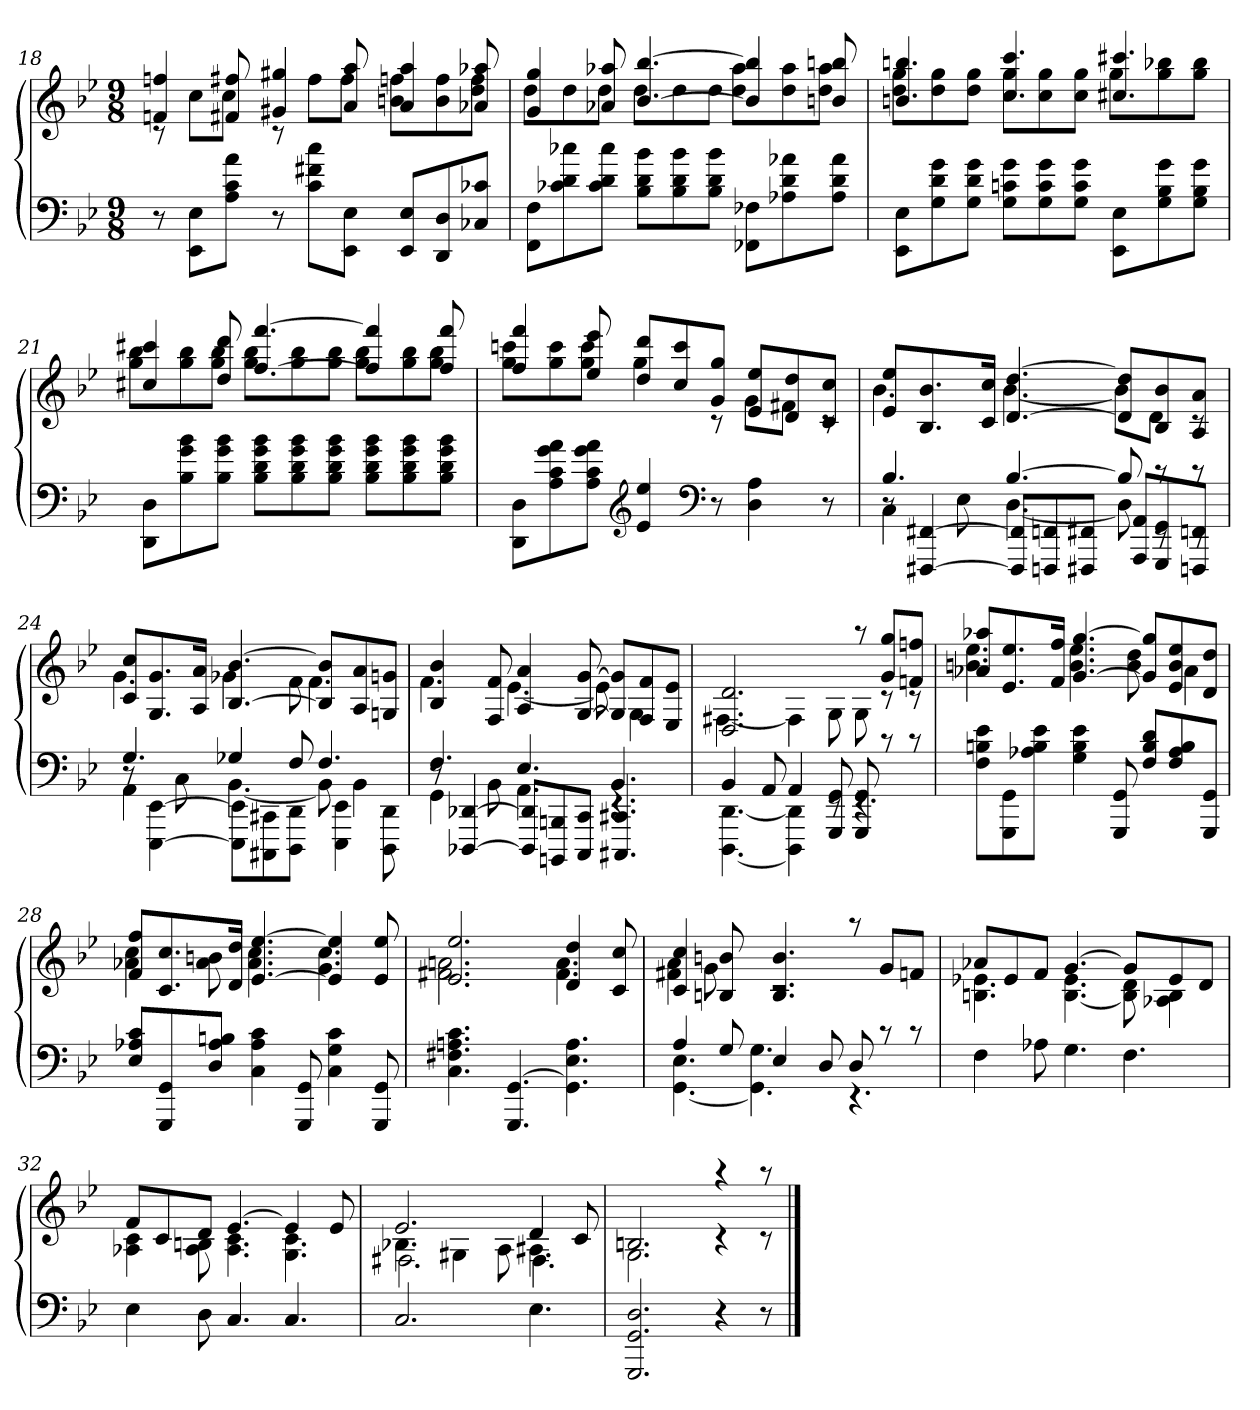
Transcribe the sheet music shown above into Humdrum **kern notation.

**kern	**kern
*part1	*part1
*staff2	*staff1
*clefF4	*clefG2
*k[b-e-]	*k[b-e-]
*g:	*g:
*M9/8	*M9/8
=18	=18
*	*^
8r	4fn 4ffn	8rc
8EE- 8E-L	.	8ccL
8A 8c 8aJ	8f#X 8ff#X	8ccJ
8r	4g#X 4gg#X	8rc
8c 8f#X 8ccL	.	8ff#L
8EE- 8E-J	8a 8aa	8ff#J
8EE- 8E-L	4a 4aa	8bn 8ffnL
8DD 8D	.	8b 8ff
8C-X 8c-XJ	8a-X 8aa-X	8dd 8ffJ
=19	=19	=19
8FF 8FL	4g 4gg	8ddL
8c-X 8d 8cc-X	.	8dd
8c- 8d 8cc-J	8a-X 8aa-X	8ddJ
8B- 8d 8b-L	[4.b- [4.bb-	8ddL
8B- 8d 8b-	.	8dd
8B- 8d 8b-J	.	8ddJ
8FF-X 8F-XL	4b-] 4bb-]	8dd 8aa-L
8A-X 8d 8a-X	.	8dd 8aa-
8A- 8d 8a-J	8bn 8bbn	8dd 8aa-J
=20	=20	=20
8EE- 8E-L	4.bn 4.bbn	8dd 8ggL
8G 8d 8g	.	8dd 8gg
8G 8d 8gJ	.	8dd 8ggJ
8G 8cn 8gL	4.cc 4.ccc	8cc 8ggL
8G 8c 8g	.	8cc 8gg
8G 8c 8gJ	.	8cc 8ggJ
8EE- 8E-L	4.cc#X 4.ccc#X	8ggL
8G 8B- 8g	.	8gg 8bb-X
8G 8B- 8gJ	.	8gg 8bb-J
=21	=21	=21
8DD 8DL	4cc#X 4ccc#X	8gg 8bb-L
8B- 8g 8b-	.	8gg 8bb-
8B- 8g 8b-J	8dd 8ddd	8gg 8bb-J
8B- 8d 8g 8b-L	[4.ff [4.fff	8gg 8bb-L
8B- 8d 8g 8b-	.	8gg 8bb-
8B- 8d 8g 8b-J	.	8gg 8bb-J
8B- 8d 8g 8b-L	4ff] 4fff]	8gg 8bb-L
8B- 8d 8g 8b-	.	8gg 8bb-
8B- 8d 8g 8b-J	8ff 8fff	8gg 8bb-J
=22	=22	=22
8DD 8DL	4ff 4fff	8gg 8cccnL
8A 8c 8g 8a	.	8gg 8ccc
8A 8c 8g 8aJ	8ee- 8eee-	8gg 8cccJ
*clefG2	*	*
4e- 4ee-	8dd 8dddL	4gg
.	8cc 8ccc	.
*clefF4	*	*
8r	8g 8ggJ	8rc
4D 4A	8e- 8ee-L	8gL
.	8d 8dd	8f#XJ
8r	8c 8ccJ	8rc
=23	=23	=23
*^	*	*
*	*^	*	*
4.B-	4C	8r	8e- 8ee-L	4.b-
.	.	[4FFF#X/ [4FF#X/	8.B- 8.b-	.
.	8E-	.	.	.
.	.	.	16c 16ccJk	.
[4.B-	[4.D	8FFF#]/ 8FF#]/L	[4.d [4.dd	[4.b-
.	.	8FFFn/ 8FFn/	.	.
.	.	8FFF#X/ 8FF#X/J	.	.
8B-]	8D]	8AAA/ 8AA/L	8d] 8dd]L	8b-L]
8rc	8rEE	8GGG/ 8GG/	8B- 8b-	8dJ
8rc	8rEE	8FFFn/ 8FFn/J	8A 8aJ	8rc
=24	=24	=24	=24	=24
4.G	4AA	8r	8c 8ccL	4.g
.	.	[4EEE-\ [4EE-\	8.G 8.g	.
.	8C	.	.	.
.	.	.	16A 16aJk	.
4G-X	[4.BB-	8EEE-]\ 8EE-]\L	[4.B- [4.b-	4g-X
.	.	8CCC#X\ 8CC#X\	.	.
8F	.	8DDD\ 8DD\J	.	8f
4.F	8BB-]	4EEE-\ 4EE-\	8B-] 8b-]L	4.f
.	4BB-	.	8A 8a	.
.	.	8DDD\ 8DD\	8Gn 8gnJ	.
=25	=25	=25	=25	=25
4.F	4GG	8r	4B- 4b-	4.f
.	.	[4DDD-X/ [4DD-X/	.	.
.	8BB-	.	8F 8f	.
4.E-	4.AA	8DDD-]/ 8DD-]/L	4A 4a	[4.e-
.	.	8BBBBn/ 8BBBn/	.	.
.	.	8CCC/ 8CC/J	[8G [8g	.
4.BB-	4.rEE	4.CCC#X/ 4.CC#X/	8G] 8g]L	8e-]
.	.	.	8F 8f	4G
.	.	.	8E- 8e-J	.
*	*v	*v	*	*
=26	=26	=26	=26
4BB-	[4.DDD [4.DD	2.D 2.d	[4.F#X
8AA	.	.	.
4AA	4DDD] 4DD]	.	4F#]
8GGG 8GG	8rEE	.	8G
8GGG 8GG	4.rEE	8raa	8G
8rc	.	8g 8ggL	8rc
8rc	.	8fn 8ffnJ	8rc
*v	*v	*	*
=27	=27	=27
8F 8Bn 8e-L	8a-X 8aa-XL	4.bn 4.ee-
8GGG 8GG	8.e- 8.ee-	.
8A-X 8B 8e-J	.	.
.	16f 16ffJk	.
4G 4B 4e-	[4.g [4.gg	4.b 4.ee-
8GGG 8GG	.	.
8F 8B 8dL	8g] 8gg]L	8b 8dd
8F 8A- 8B	8e- 8b 8ee-	4a-
8GGG 8GGJ	8d 8ddJ	.
=28	=28	=28
8E- 8A-X 8cL	8f 8ffL	4a-X 4cc
8GGG 8GG	8.c 8.cc	.
8D 8A- 8BnJ	.	8a- 8bn
.	16d 16ddJk	.
4C 4A- 4c	[4.e- [4.ee-	4.a- 4.cc
8GGG 8GG	.	.
4C 4G 4c	4e-] 4ee-]	4.g 4.cc
8GGG 8GG	8e- 8ee-	.
=29	=29	=29
4.C 4.F#X 4.An 4.c	2.e- 2.ee-	2.f#X 2.an
4.GGG [4.GG	.	.
4.GG] 4.E- 4.A	4d 4dd	4.f# 4.a
.	8c 8cc	.
=30	=30	=30
*^	*	*
4A	[4.GG 4.E-	4c 4cc	4f#X 4a
8G	.	8Bn 8bn	8g
4E-	4.GG] 4.G	4.B 4.b	2.rc
8D	.	.	.
8D	4.rEE	8raa	.
8rc	.	8gL	.
8rc	.	8fnJ	.
*v	*v	*	*
=31	=31	=31
4F	8a-XL	4.Bn 4.e-X
.	8e-	.
8A-X	8fJ	.
4.G	[4.g	[4.B 4.e-
4.F	8gL]	8B] 8d
.	8e-	4A-X 4B
.	8dJ	.
=32	=32	=32
4E-	8fL	4A-X 4c
.	8c	.
8D	8dJ	8A- 8Bn
4.C	[4.e-	4.A- 4.c
4.C	4e-]	4.G 4.c
.	8e-	.
=33	=33	=33
*	*	*^
2.C	2.e-	4.B-X	2.F#X\
.	.	4G#X	.
.	.	8A	.
4.E-	4d	4.A#X	4.F#\
.	8c	.	.
*	*	*v	*v
=34	=34	=34
2.GGG 2.GG 2.D	2.Bn	2.G
4r	4raa	4rc
8r	8raa	8rc
*	*v	*v
==	==
*-	*-
